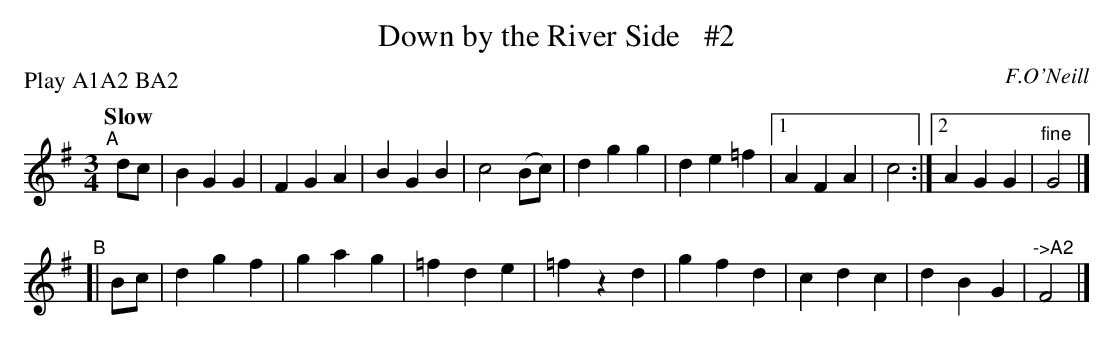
X:1
T: Down by the River Side   #2
Q: "Slow"
O: F.O'Neill
P: Play A1A2 BA2
M: 3/4
L: 1/4
K: G
"^A"[|]d/c/ | BGG | FGA | BGB | c2(B/c/) | dgg | de=f |[1 AFA | c2 :|[2 AGG | "^fine"G2 |]
"^B"[| B/c/ | dgf | gag | =fde | =fzd | gfd | cdc | dBG | "^->A2"F2 |]
